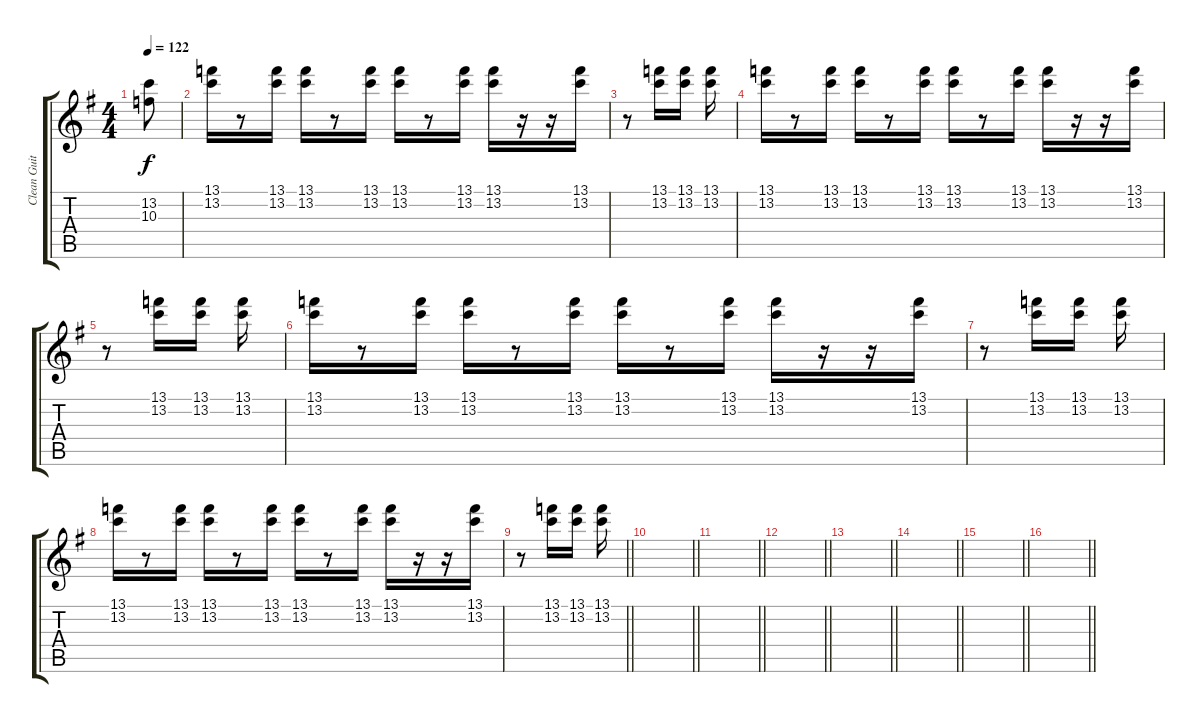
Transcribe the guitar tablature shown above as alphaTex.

\track ("Clean Guitar" "Clean Guit") {instrument electricguitarclean}
\staff {score tabs}
\tuning (E4 B3 G3 D3 A2 E2) {hide}
\ts (4 4)
\tempo 122
\clef g2
\ks g
(13.2 10.3).8{dy f} |
(13.1 13.2).16 r.8 (13.1 13.2).16 (13.1 13.2).16 r.8 (13.1 13.2).16 (13.1 13.2).16 r.8 (13.1 13.2).16 (13.1 13.2).16 r.16 r.16 (13.1 13.2).16 |
r.8 (13.1 13.2).16 (13.1 13.2).16 (13.1 13.2).16 |
(13.1 13.2).16 r.8 (13.1 13.2).16 (13.1 13.2).16 r.8 (13.1 13.2).16 (13.1 13.2).16 r.8 (13.1 13.2).16 (13.1 13.2).16 r.16 r.16 (13.1 13.2).16 |
r.8 (13.1 13.2).16 (13.1 13.2).16 (13.1 13.2).16 |
(13.1 13.2).16 r.8 (13.1 13.2).16 (13.1 13.2).16 r.8 (13.1 13.2).16 (13.1 13.2).16 r.8 (13.1 13.2).16 (13.1 13.2).16 r.16 r.16 (13.1 13.2).16 |
r.8 (13.1 13.2).16 (13.1 13.2).16 (13.1 13.2).16 |
(13.1 13.2).16 r.8 (13.1 13.2).16 (13.1 13.2).16 r.8 (13.1 13.2).16 (13.1 13.2).16 r.8 (13.1 13.2).16 (13.1 13.2).16 r.16 r.16 (13.1 13.2).16 |
\barLineRight lightlight
r.8 (13.1 13.2).16 (13.1 13.2).16 (13.1 13.2).16 |
\barLineRight lightlight
|
\barLineRight lightlight
|
\barLineRight lightlight
|
\barLineRight lightlight
|
\barLineRight lightlight
|
\barLineRight lightlight
|
\barLineRight lightlight
